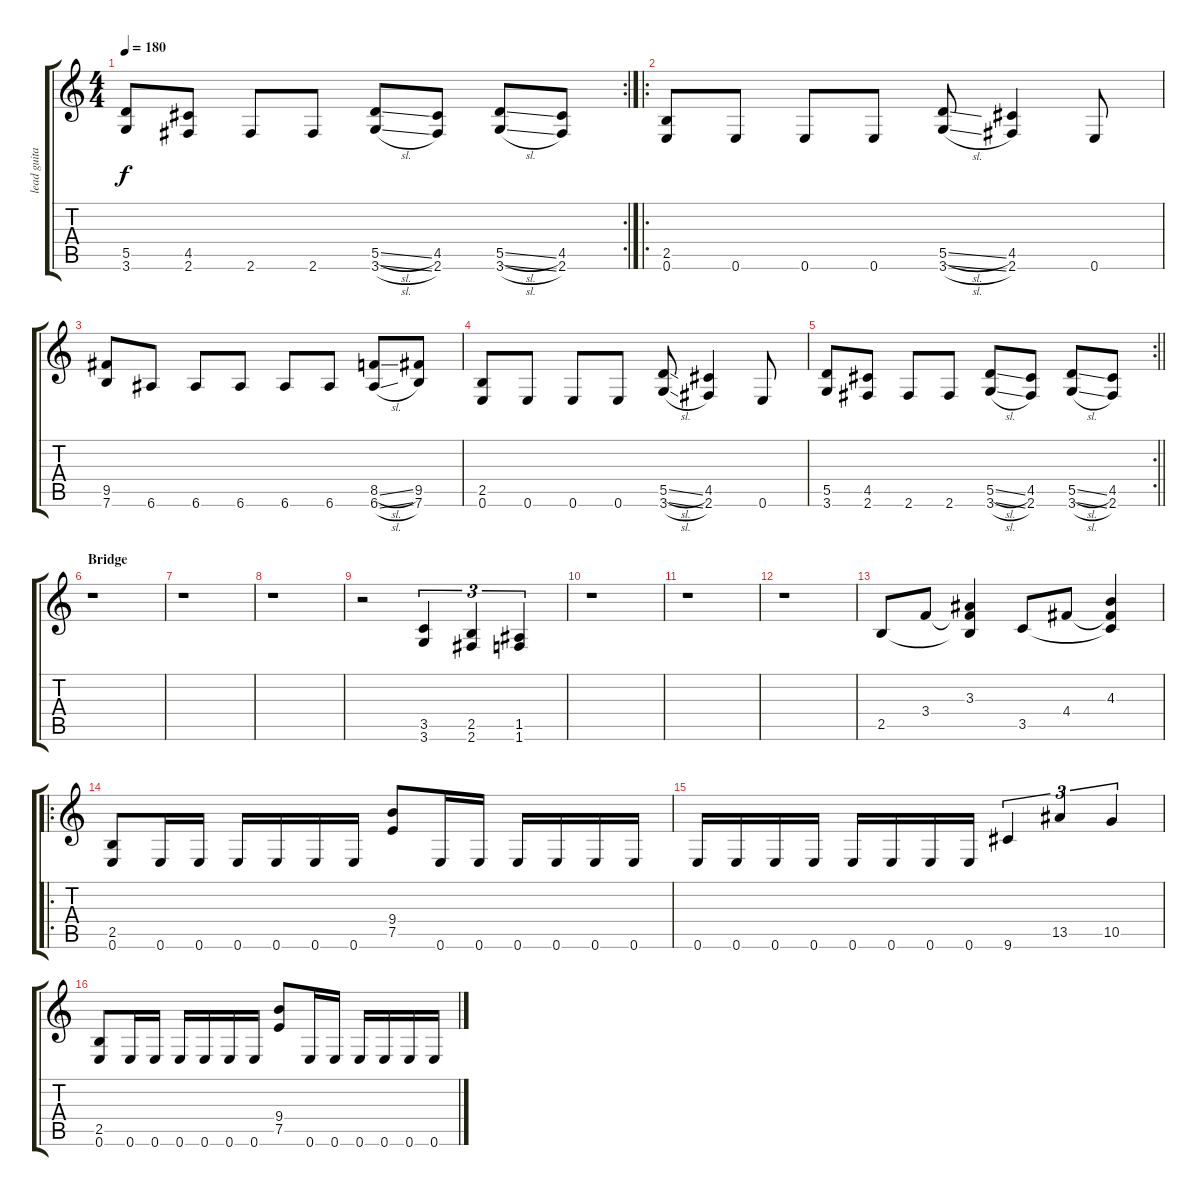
\track ("lead guitar" "lead guita") {instrument distortionguitar}
\staff {score tabs}
\tuning (E4 B3 G3 D3 A2 E2) {hide}
\rc 2
\ts (4 4)
\tempo 180
\clef g2
\ks c
(5.5 3.6).8{dy f} (4.5 2.6).8 2.6.8 2.6.8 (5.5{sl} 3.6{sl}).8 (4.5 2.6).8 (5.5{sl} 3.6{sl}).8 (4.5 2.6).8 |
\ro
(2.5 0.6).8 0.6.8 0.6.8 0.6.8 (5.5{sl} 3.6{sl}).8 (4.5 2.6).4 0.6.8 |
(9.5 7.6).8 6.6.8 6.6.8 6.6.8 6.6.8 6.6.8 (8.5{sl} 6.6{sl}).8 (9.5 7.6).8 |
(2.5 0.6).8 0.6.8 0.6.8 0.6.8 (5.5{sl} 3.6{sl}).8 (4.5 2.6).4 0.6.8 |
\rc 2
\barLineRight lightlight
(5.5 3.6).8 (4.5 2.6).8 2.6.8 2.6.8 (5.5{sl} 3.6{sl}).8 (4.5 2.6).8 (5.5{sl} 3.6{sl}).8 (4.5 2.6).8 |
\section ("" "Bridge")
r.1 |
r.1 |
r.1 |
r.2 (3.5 3.6).4{tu (3 2)} (2.5 2.6).4{tu (3 2)} (1.5 1.6).4{tu (3 2)} |
r.1 |
r.1 |
r.1 |
2.5.8 3.4.8 (3.3 3.4{t} 2.5{t}).4 3.5.8 4.4.8 (4.3 4.4{t} 3.5{t}).4 |
\ro
(2.5 0.6).8 0.6.16 0.6.16 0.6.16 0.6.16 0.6.16 0.6.16 (9.4 7.5).8 0.6.16 0.6.16 0.6.16 0.6.16 0.6.16 0.6.16 |
0.6.16 0.6.16 0.6.16 0.6.16 0.6.16 0.6.16 0.6.16 0.6.16 9.6.4{tu (3 2)} 13.5.4{tu (3 2)} 10.5.4{tu (3 2)} |
(2.5 0.6).8 0.6.16 0.6.16 0.6.16 0.6.16 0.6.16 0.6.16 (9.4 7.5).8 0.6.16 0.6.16 0.6.16 0.6.16 0.6.16 0.6.16
